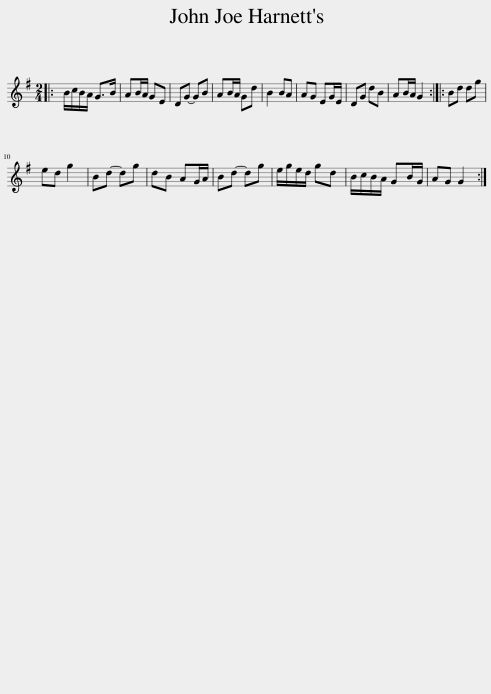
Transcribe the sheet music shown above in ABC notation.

X:1
L:1/8
M:2/4
I:linebreak $
K:G
V:1 treble
V:1
|: B/c/B/A/ G>B | AB/A/ GE | DG- GB | AB/A/ Gd | B2 BA | %5
 AG EG/E/ | DG dB | AB/A/ G2 :: Bd dg |$ ed g2 | %10
 Bd- dg | dB AG/A/ | Bd- dg | e/g/e/d/ gd | B/c/B/A/ GB/G/ | %15
 AG G2 :| %16
